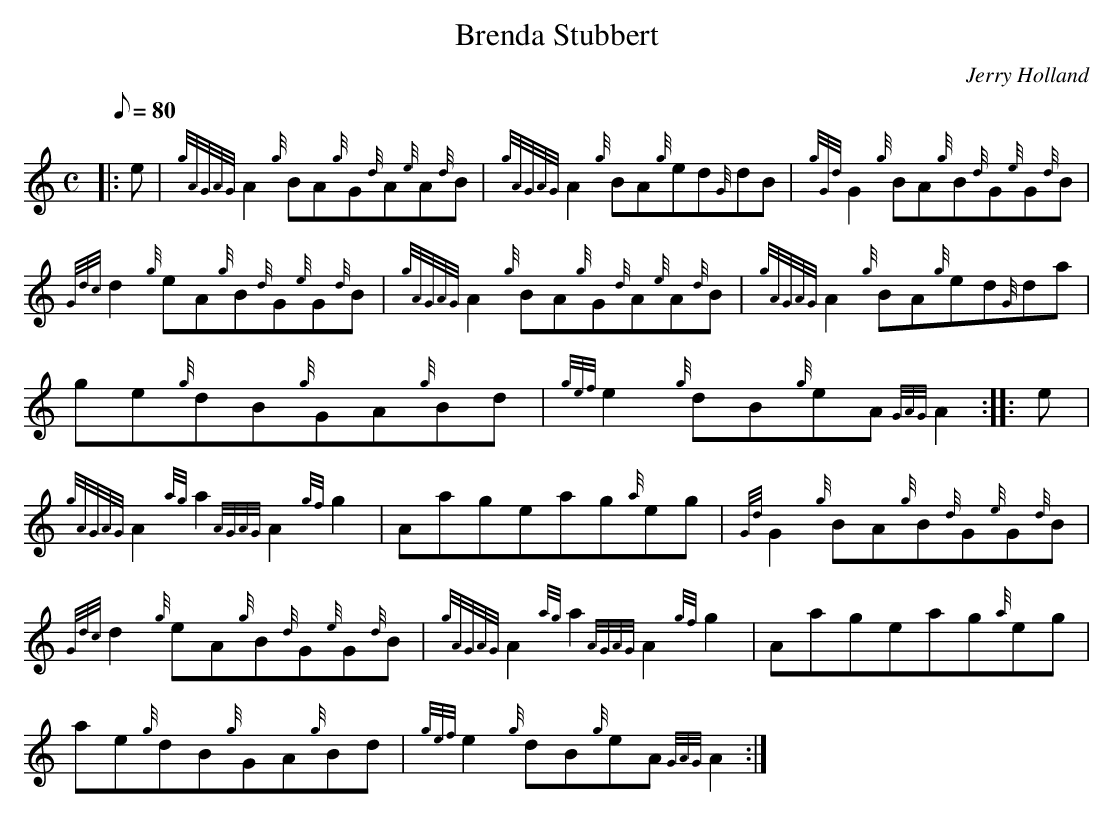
X:1
T:Brenda Stubbert
M:C
L:1/8
Q:80
C:Jerry Holland
K:HP
|: e | \
{gAGAG}A2{g}BA{g}G{d}A{e}A{d}B | \
{gAGAG}A2{g}BA{g}ed{G}dB | \
{gGd}G2{g}BA{g}B{d}G{e}G{d}B |
{Gdc}d2{g}eA{g}B{d}G{e}G{d}B | \
{gAGAG}A2{g}BA{g}G{d}A{e}A{d}B | \
{gAGAG}A2{g}BA{g}ed{G}da |
ge{g}dB{g}GA{g}Bd | \
{gef}e2{g}dB{g}eA{GAG}A2 :: \
e |
{gAGAG}A2{ag}a2{AGAG}A2{gf}g2 | \
Aageag{a}eg | \
{Gd}G2{g}BA{g}B{d}G{e}G{d}B |
{Gdc}d2{g}eA{g}B{d}G{e}G{d}B | \
{gAGAG}A2{ag}a2{AGAG}A2{gf}g2 | \
Aageag{a}eg |
ae{g}dB{g}GA{g}Bd | \
{gef}e2{g}dB{g}eA{GAG}A2 :|
